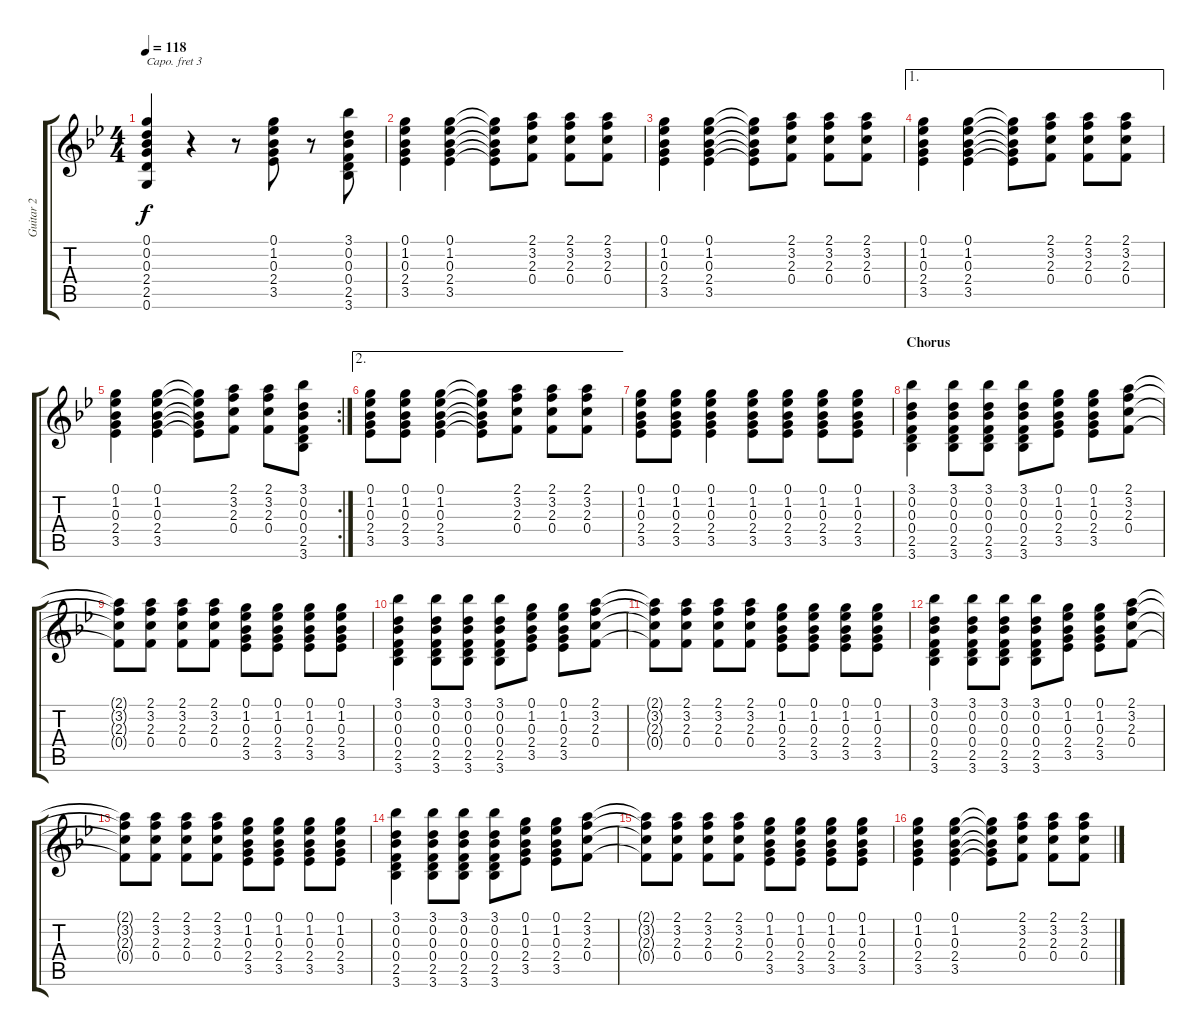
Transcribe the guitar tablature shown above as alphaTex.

\track ("Guitar 2" "Guitar 2") {instrument distortionguitar}
\staff {score tabs}
\capo 3
\tuning (E4 B3 G3 D3 A2 E2) {hide}
\ts (4 4)
\tempo 118
\clef g2
\ks bb
(0.1 0.2 0.3 2.4 2.5 0.6).4{dy f} r.4 r.8 (0.1 1.2 0.3 2.4 3.5).8 r.8 (3.1 0.2 0.3 0.4 2.5 3.6).8 |
(0.1 1.2 0.3 2.4 3.5).4 (0.1 1.2 0.3 2.4 3.5).4 (0.1{t} 1.2{t} 0.3{t} 2.4{t} 3.5{t}).8 (2.1 3.2 2.3 0.4).8 (2.1 3.2 2.3 0.4).8 (2.1 3.2 2.3 0.4).8 |
(0.1 1.2 0.3 2.4 3.5).4 (0.1 1.2 0.3 2.4 3.5).4 (0.1{t} 1.2{t} 0.3{t} 2.4{t} 3.5{t}).8 (2.1 3.2 2.3 0.4).8 (2.1 3.2 2.3 0.4).8 (2.1 3.2 2.3 0.4).8 |
\ae 1
(0.1 1.2 0.3 2.4 3.5).4 (0.1 1.2 0.3 2.4 3.5).4 (0.1{t} 1.2{t} 0.3{t} 2.4{t} 3.5{t}).8 (2.1 3.2 2.3 0.4).8 (2.1 3.2 2.3 0.4).8 (2.1 3.2 2.3 0.4).8 |
\rc 2
(0.1 1.2 0.3 2.4 3.5).4 (0.1 1.2 0.3 2.4 3.5).4 (0.1{t} 1.2{t} 0.3{t} 2.4{t} 3.5{t}).8 (2.1 3.2 2.3 0.4).8 (2.1 3.2 2.3 0.4).8 (3.1 0.2 0.3 0.4 2.5 3.6).8 |
\ae 2
(0.1 1.2 0.3 2.4 3.5).8 (0.1 1.2 0.3 2.4 3.5).8 (0.1 1.2 0.3 2.4 3.5).4 (0.1{t} 1.2{t} 0.3{t} 2.4{t} 3.5{t}).8 (2.1 3.2 2.3 0.4).8 (2.1 3.2 2.3 0.4).8 (2.1 3.2 2.3 0.4).8 |
(0.1 1.2 0.3 2.4 3.5).8 (0.1 1.2 0.3 2.4 3.5).8 (0.1 1.2 0.3 2.4 3.5).4 (0.1 1.2 0.3 2.4 3.5).8 (0.1 1.2 0.3 2.4 3.5).8 (0.1 1.2 0.3 2.4 3.5).8 (0.1 1.2 0.3 2.4 3.5).8 |
\section ("" "Chorus")
(3.1 0.2 0.3 0.4 2.5 3.6).4 (3.1 0.2 0.3 0.4 2.5 3.6).8 (3.1 0.2 0.3 0.4 2.5 3.6).8 (3.1 0.2 0.3 0.4 2.5 3.6).8 (0.1 1.2 0.3 2.4 3.5).8 (0.1 1.2 0.3 2.4 3.5).8 (2.1 3.2 2.3 0.4).8 |
(2.1{t} 3.2{t} 2.3{t} 0.4{t}).8 (2.1 3.2 2.3 0.4).8 (2.1 3.2 2.3 0.4).8 (2.1 3.2 2.3 0.4).8 (0.1 1.2 0.3 2.4 3.5).8 (0.1 1.2 0.3 2.4 3.5).8 (0.1 1.2 0.3 2.4 3.5).8 (0.1 1.2 0.3 2.4 3.5).8 |
(3.1 0.2 0.3 0.4 2.5 3.6).4 (3.1 0.2 0.3 0.4 2.5 3.6).8 (3.1 0.2 0.3 0.4 2.5 3.6).8 (3.1 0.2 0.3 0.4 2.5 3.6).8 (0.1 1.2 0.3 2.4 3.5).8 (0.1 1.2 0.3 2.4 3.5).8 (2.1 3.2 2.3 0.4).8 |
(2.1{t} 3.2{t} 2.3{t} 0.4{t}).8 (2.1 3.2 2.3 0.4).8 (2.1 3.2 2.3 0.4).8 (2.1 3.2 2.3 0.4).8 (0.1 1.2 0.3 2.4 3.5).8 (0.1 1.2 0.3 2.4 3.5).8 (0.1 1.2 0.3 2.4 3.5).8 (0.1 1.2 0.3 2.4 3.5).8 |
(3.1 0.2 0.3 0.4 2.5 3.6).4 (3.1 0.2 0.3 0.4 2.5 3.6).8 (3.1 0.2 0.3 0.4 2.5 3.6).8 (3.1 0.2 0.3 0.4 2.5 3.6).8 (0.1 1.2 0.3 2.4 3.5).8 (0.1 1.2 0.3 2.4 3.5).8 (2.1 3.2 2.3 0.4).8 |
(2.1{t} 3.2{t} 2.3{t} 0.4{t}).8 (2.1 3.2 2.3 0.4).8 (2.1 3.2 2.3 0.4).8 (2.1 3.2 2.3 0.4).8 (0.1 1.2 0.3 2.4 3.5).8 (0.1 1.2 0.3 2.4 3.5).8 (0.1 1.2 0.3 2.4 3.5).8 (0.1 1.2 0.3 2.4 3.5).8 |
(3.1 0.2 0.3 0.4 2.5 3.6).4 (3.1 0.2 0.3 0.4 2.5 3.6).8 (3.1 0.2 0.3 0.4 2.5 3.6).8 (3.1 0.2 0.3 0.4 2.5 3.6).8 (0.1 1.2 0.3 2.4 3.5).8 (0.1 1.2 0.3 2.4 3.5).8 (2.1 3.2 2.3 0.4).8 |
(2.1{t} 3.2{t} 2.3{t} 0.4{t}).8 (2.1 3.2 2.3 0.4).8 (2.1 3.2 2.3 0.4).8 (2.1 3.2 2.3 0.4).8 (0.1 1.2 0.3 2.4 3.5).8 (0.1 1.2 0.3 2.4 3.5).8 (0.1 1.2 0.3 2.4 3.5).8 (0.1 1.2 0.3 2.4 3.5).8 |
(0.1 1.2 0.3 2.4 3.5).4 (0.1 1.2 0.3 2.4 3.5).4 (0.1{t} 1.2{t} 0.3{t} 2.4{t} 3.5{t}).8 (2.1 3.2 2.3 0.4).8 (2.1 3.2 2.3 0.4).8 (2.1 3.2 2.3 0.4).8
